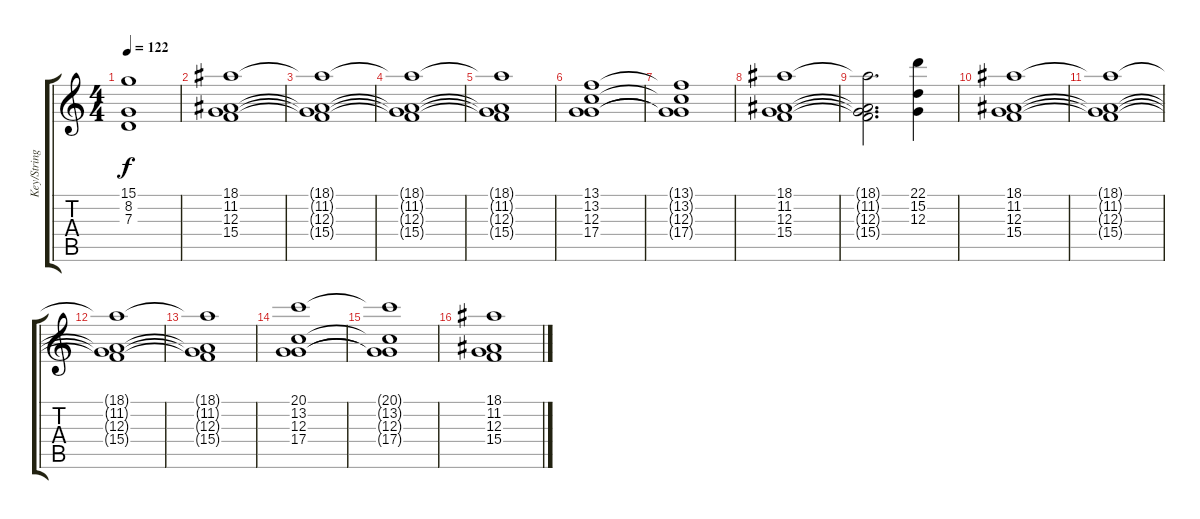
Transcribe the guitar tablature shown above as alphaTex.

\track ("Key/Strings" "Key/String") {instrument lead2sawtooth}
\staff {score tabs}
\tuning (E4 B3 G3 D3 A2 E2) {hide}
\ts (4 4)
\tempo 122
\clef g2
\ks c
(15.1{t} 8.2{t} 7.3{t}).1{dy f} |
(18.1 11.2 12.3 15.4).1 |
(18.1{t} 11.2{t} 12.3{t} 15.4{t}).1 |
(18.1{t} 11.2{t} 12.3{t} 15.4{t}).1 |
(18.1{t} 11.2{t} 12.3{t} 15.4{t}).1 |
(13.1 13.2 12.3 17.4).1 |
(13.1{t} 13.2{t} 12.3{t} 17.4{t}).1 |
(18.1 11.2 12.3 15.4).1 |
(18.1{t} 11.2{t} 12.3{t} 15.4{t}).2{d} (22.1 15.2 12.3).4 |
(18.1 11.2 12.3 15.4).1 |
(18.1{t} 11.2{t} 12.3{t} 15.4{t}).1 |
(18.1{t} 11.2{t} 12.3{t} 15.4{t}).1 |
(18.1{t} 11.2{t} 12.3{t} 15.4{t}).1 |
(20.1 13.2 12.3 17.4).1 |
(20.1{t} 13.2{t} 12.3{t} 17.4{t}).1 |
(18.1 11.2 12.3 15.4).1
